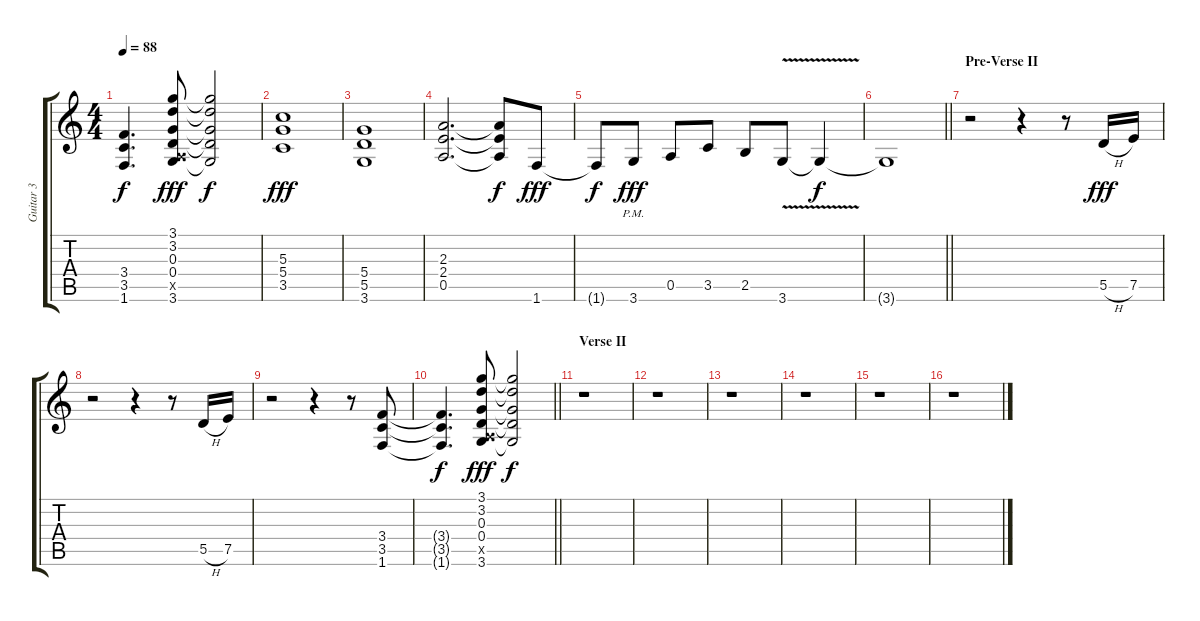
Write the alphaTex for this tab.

\track ("Guitar 3" "Guitar 3") {instrument distortionguitar}
\staff {score tabs}
\tuning (E4 B3 G3 D3 A2 E2) {hide}
\ts (4 4)
\tempo 88
\clef g2
\ks c
(3.4{t} 3.5{t} 1.6{t}).4{d dy f} (3.1 3.2 0.3 0.4 0.5{x} 3.6).8{dy fff} (3.1{t} 3.2{t} 0.3{t} 0.4{t} 3.6{t}).2{dy f} |
(5.3 5.4 3.5).1{dy fff} |
(5.4 5.5 3.6).1 |
(2.3 2.4 0.5).2{d} (2.3{t} 2.4{t} 0.5{t}).8{dy f} 1.6.8{dy fff} |
1.6{t}.8{dy f} 3.6{pm}.8{dy fff} 0.5.8 3.5.8 2.5.8 3.6{v}.8 3.6{t}.4{dy f} |
\barLineRight lightlight
3.6{t}.1 |
\section ("" "Pre-Verse II")
r.2{volume 10} r.4 r.8 5.5{h}.16{dy fff} 7.5.16 |
r.2 r.4 r.8 5.5{h}.16 7.5.16 |
r.2 r.4 r.8 (3.4 3.5 1.6).8{volume 16} |
\barLineRight lightlight
(3.4{t} 3.5{t} 1.6{t}).4{d dy f} (3.1 3.2 0.3 0.4 0.5{x} 3.6).8{dy fff} (3.1{t} 3.2{t} 0.3{t} 0.4{t} 3.6{t}).2{dy f} |
\section ("" "Verse II")
r.1 |
r.1 |
r.1 |
r.1 |
r.1 |
r.1
